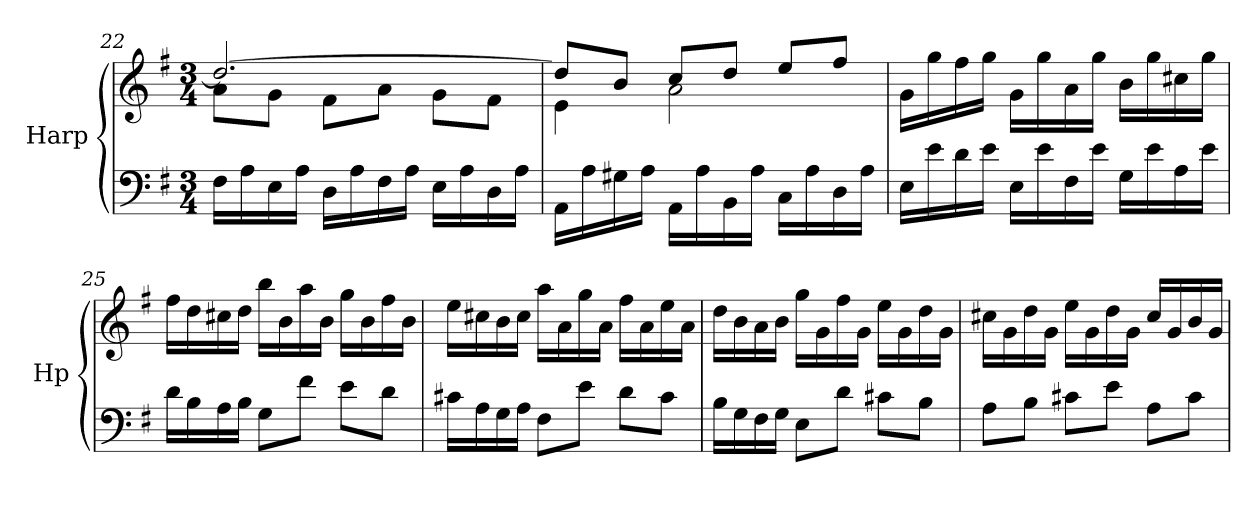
**kern	**kern
*part1	*part1
*staff2	*staff1
*I"Harp	*
*I'Hp	*
!!LO:LB:g=z
*clefF4	*clefG2
*k[f#]	*k[f#]
*M3/4	*M3/4
=22	=22
*	*^
16F#\LL	2.dd/_	8a\L
16A\	.	.
16E\	.	8g\J
16A\JJ	.	.
16D\LL	.	8f#\L
16A\	.	.
16F#\	.	8a\J
16A\JJ	.	.
16E\LL	.	8g\L
16A\	.	.
16D\	.	8f#\J
16A\JJ	.	.
=23	=23	=23
16AA\LL	8dd/L]	4e\
16A\	.	.
16G#X\	8b/J	.
16A\JJ	.	.
16AA\LL	8cc/L	2a\
16A\	.	.
16BB\	8dd/J	.
16A\JJ	.	.
16C\LL	8ee/L	.
16A\	.	.
16D\	8ff#/J	.
16A\JJ	.	.
*	*v	*v
=24	=24
16E\LL	16g\LL
16e\	16gg\
16d\	16ff#\
16e\JJ	16gg\JJ
16E\LL	16g\LL
16e\	16gg\
16F#\	16a\
16e\JJ	16gg\JJ
16G\LL	16b\LL
16e\	16gg\
16A\	16cc#X\
16e\JJ	16gg\JJ
!!LO:LB:g=z
=25	=25
16d\LL	16ff#\LL
16B\	16dd\
16A\	16cc#X\
16B\JJ	16dd\JJ
8G\L	16bb\LL
.	16b\
8f#\J	16aa\
.	16b\JJ
8e\L	16gg\LL
.	16b\
8d\J	16ff#\
.	16b\JJ
=26	=26
16c#X\LL	16ee\LL
16A\	16cc#X\
16G\	16b\
16A\JJ	16cc#\JJ
8F#\L	16aa\LL
.	16a\
8e\J	16gg\
.	16a\JJ
8d\L	16ff#\LL
.	16a\
8c#\J	16ee\
.	16a\JJ
=27	=27
16B\LL	16dd\LL
16G\	16b\
16F#\	16a\
16G\JJ	16b\JJ
8E\L	16gg\LL
.	16g\
8d\J	16ff#\
.	16g\JJ
8c#X\L	16ee\LL
.	16g\
8B\J	16dd\
.	16g\JJ
!!LO:LB:g=z
=28	=28
8A\L	16cc#X\LL
.	16g\
8B\J	16dd\
.	16g\JJ
8c#X\L	16ee\LL
.	16g\
8e\J	16dd\
.	16g\JJ
8A\L	16cc#/LL
.	16g/
8c#\J	16b/
.	16g/JJ
=	=
*-	*-
